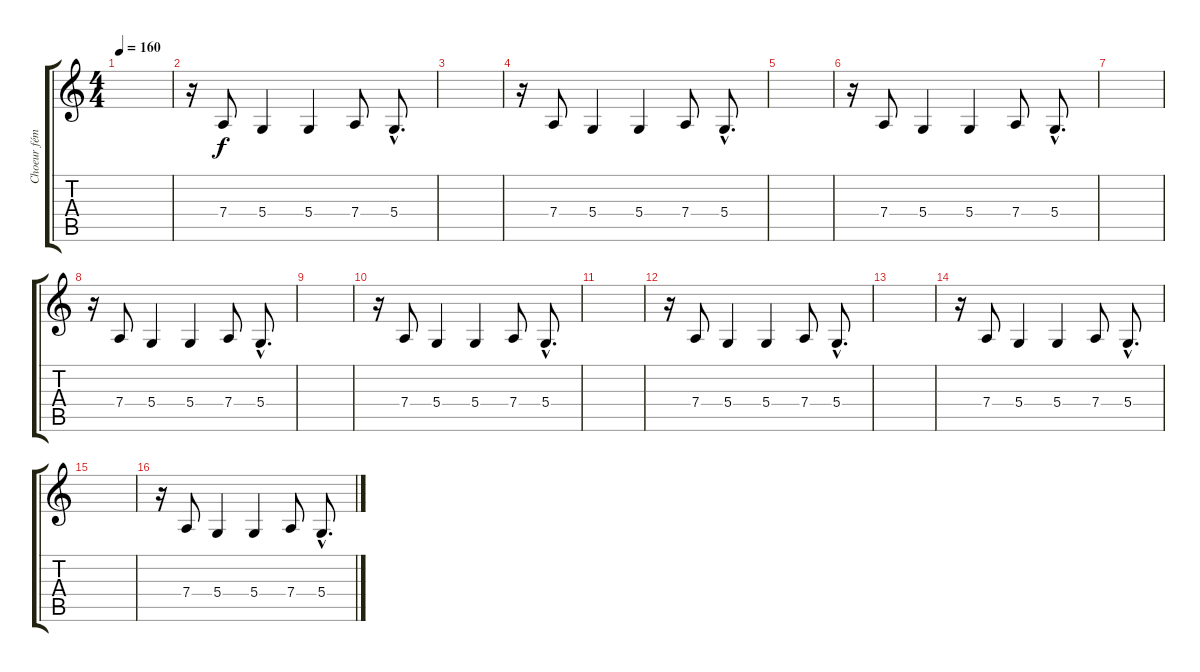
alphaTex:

\track ("Choeur féminin" "Choeur fém") {instrument harmonica}
\staff {score tabs}
\tuning (E4 B3 G3 D3 A2 E2) {hide}
\ts (4 4)
\tempo 160
\clef g2
\ks c
|
r.16 7.4.8 5.4.4 5.4.4 7.4.8 5.4{hac}.8{d} |
|
r.16 7.4.8 5.4.4 5.4.4 7.4.8 5.4{hac}.8{d} |
|
r.16 7.4.8 5.4.4 5.4.4 7.4.8 5.4{hac}.8{d} |
|
r.16 7.4.8 5.4.4 5.4.4 7.4.8 5.4{hac}.8{d} |
|
r.16 7.4.8 5.4.4 5.4.4 7.4.8 5.4{hac}.8{d} |
|
r.16 7.4.8 5.4.4 5.4.4 7.4.8 5.4{hac}.8{d} |
|
r.16 7.4.8 5.4.4 5.4.4 7.4.8 5.4{hac}.8{d} |
|
r.16 7.4.8 5.4.4 5.4.4 7.4.8 5.4{hac}.8{d}
